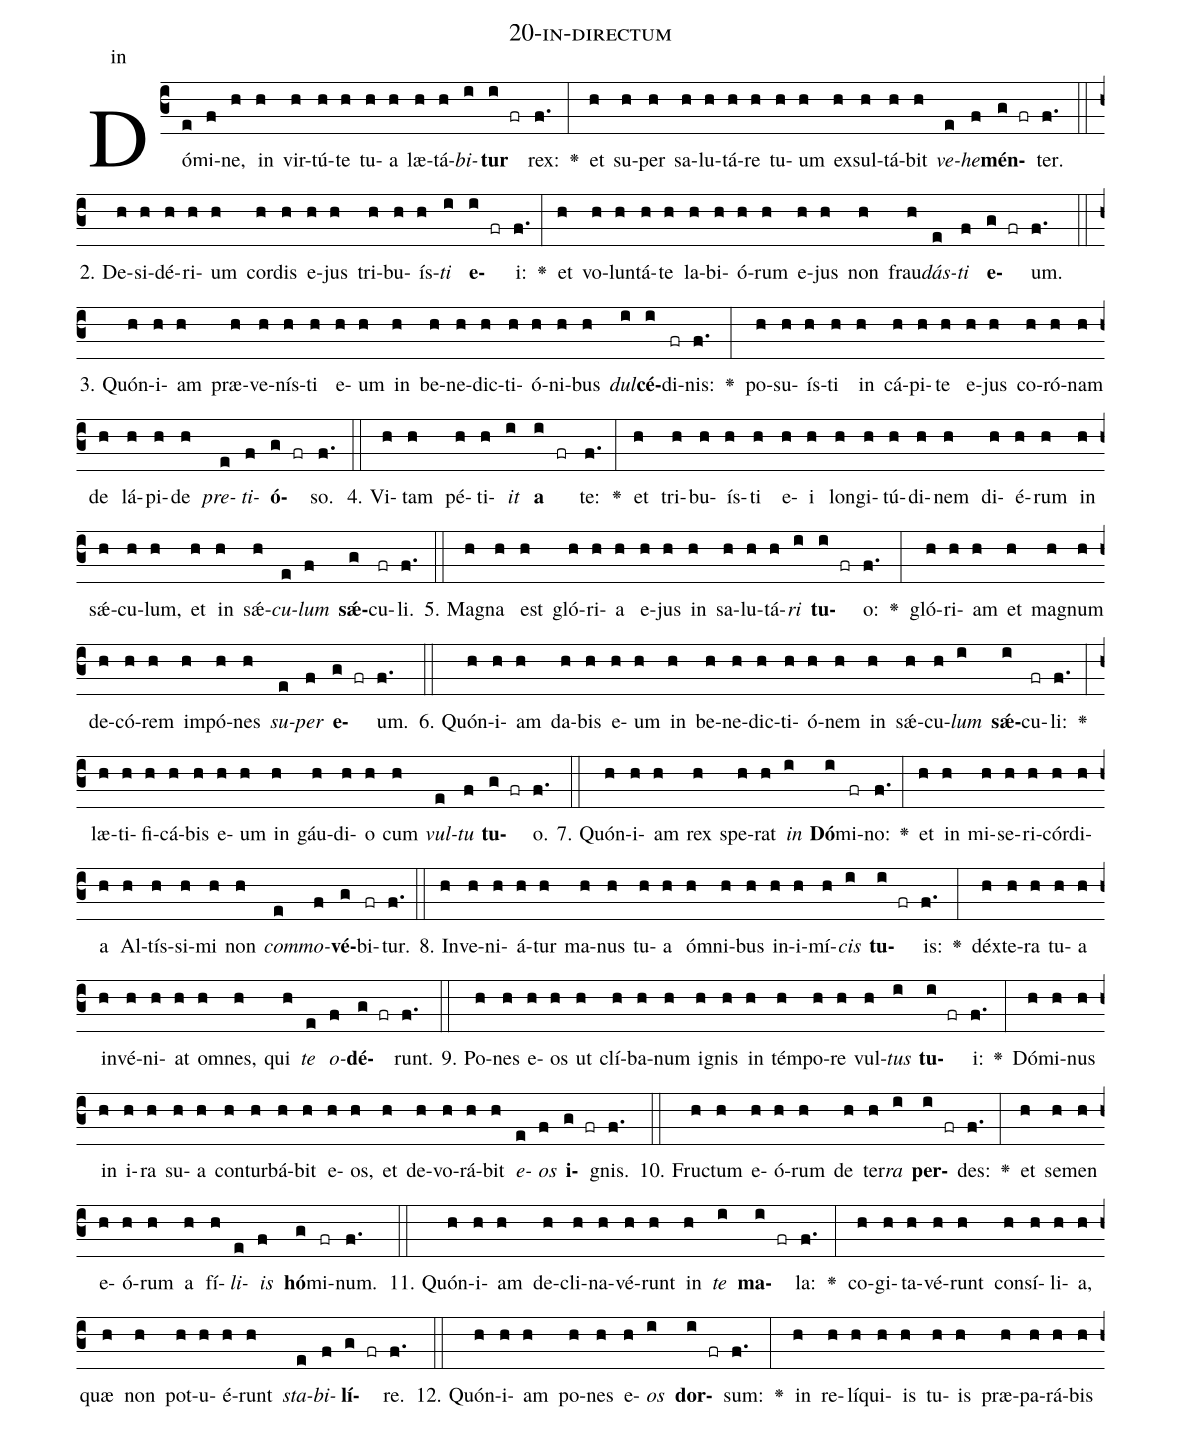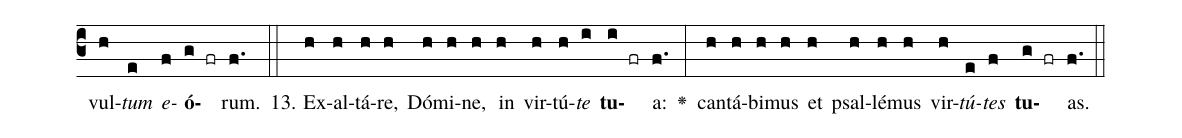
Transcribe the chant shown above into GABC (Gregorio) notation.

name: 20-in-directum;
annotation: in;
%%
(c3)Dó(e)mi(f)ne,(h) in(h) vir(h)tú(h)te(h) tu(h)a(h) læ(h)tá(h)<i>bi</i>(i)<b>tur</b>(i fr) rex:(f.) <v>\greheightstar</v>(:) et(h) su(h)per(h) sa(h)lu(h)tá(h)re(h) tu(h)um(h) ex(h)sul(h)tá(h)bit(h) <i>ve</i>(e)<i>he</i>(f)<b>mén</b>(g fr)ter.(f.) (::)
2. De(h)si(h)dé(h)ri(h)um(h) cor(h)dis(h) e(h)jus(h) tri(h)bu(h)ís(h)<i>ti</i>(i) <b>e</b>(i fr)i:(f.) <v>\greheightstar</v>(:) et(h) vo(h)lun(h)tá(h)te(h) la(h)bi(h)ó(h)rum(h) e(h)jus(h) non(h) frau(h)<i>dás</i>(e)<i>ti</i>(f) <b>e</b>(g fr)um.(f.) (::)
3. Quón(h)i(h)am(h) præ(h)ve(h)nís(h)ti(h) e(h)um(h) in(h) be(h)ne(h)dic(h)ti(h)ó(h)ni(h)bus(h) <i>dul</i>(i)<b>cé</b>(i)di(fr)nis:(f.) <v>\greheightstar</v>(:) po(h)su(h)ís(h)ti(h) in(h) cá(h)pi(h)te(h) e(h)jus(h) co(h)ró(h)nam(h) de(h) lá(h)pi(h)de(h) <i>pre</i>(e)<i>ti</i>(f)<b>ó</b>(g fr)so.(f.) (::)
4. Vi(h)tam(h) pé(h)ti(h)<i>it</i>(i) <b>a</b>(i fr) te:(f.) <v>\greheightstar</v>(:) et(h) tri(h)bu(h)ís(h)ti(h) e(h)i(h) lon(h)gi(h)tú(h)di(h)nem(h) di(h)é(h)rum(h) in(h) sǽ(h)cu(h)lum,(h) et(h) in(h) sǽ(h)<i>cu</i>(e)<i>lum</i>(f) <b>sǽ</b>(g)cu(fr)li.(f.) (::)
5. Ma(h)gna(h) est(h) gló(h)ri(h)a(h) e(h)jus(h) in(h) sa(h)lu(h)tá(h)<i>ri</i>(i) <b>tu</b>(i fr)o:(f.) <v>\greheightstar</v>(:) gló(h)ri(h)am(h) et(h) ma(h)gnum(h) de(h)có(h)rem(h) im(h)pó(h)nes(h) <i>su</i>(e)<i>per</i>(f) <b>e</b>(g fr)um.(f.) (::)
6. Quón(h)i(h)am(h) da(h)bis(h) e(h)um(h) in(h) be(h)ne(h)dic(h)ti(h)ó(h)nem(h) in(h) sǽ(h)cu(h)<i>lum</i>(i) <b>sǽ</b>(i)cu(fr)li:(f.) <v>\greheightstar</v>(:) læ(h)ti(h)fi(h)cá(h)bis(h) e(h)um(h) in(h) gáu(h)di(h)o(h) cum(h) <i>vul</i>(e)<i>tu</i>(f) <b>tu</b>(g fr)o.(f.) (::)
7. Quón(h)i(h)am(h) rex(h) spe(h)rat(h) <i>in</i>(i) <b>Dó</b>(i)mi(fr)no:(f.) <v>\greheightstar</v>(:) et(h) in(h) mi(h)se(h)ri(h)cór(h)di(h)a(h) Al(h)tís(h)si(h)mi(h) non(h) <i>com</i>(e)<i>mo</i>(f)<b>vé</b>(g)bi(fr)tur.(f.) (::)
8. In(h)ve(h)ni(h)á(h)tur(h) ma(h)nus(h) tu(h)a(h) óm(h)ni(h)bus(h) in(h)i(h)mí(h)<i>cis</i>(i) <b>tu</b>(i fr)is:(f.) <v>\greheightstar</v>(:) déx(h)te(h)ra(h) tu(h)a(h) in(h)vé(h)ni(h)at(h) om(h)nes,(h) qui(h) <i>te</i>(e) <i>o</i>(f)<b>dé</b>(g fr)runt.(f.) (::)
9. Po(h)nes(h) e(h)os(h) ut(h) clí(h)ba(h)num(h) i(h)gnis(h) in(h) tém(h)po(h)re(h) vul(h)<i>tus</i>(i) <b>tu</b>(i fr)i:(f.) <v>\greheightstar</v>(:) Dó(h)mi(h)nus(h) in(h) i(h)ra(h) su(h)a(h) con(h)tur(h)bá(h)bit(h) e(h)os,(h) et(h) de(h)vo(h)rá(h)bit(h) <i>e</i>(e)<i>os</i>(f) <b>i</b>(g fr)gnis.(f.) (::)
10. Fruc(h)tum(h) e(h)ó(h)rum(h) de(h) ter(h)<i>ra</i>(i) <b>per</b>(i fr)des:(f.) <v>\greheightstar</v>(:) et(h) se(h)men(h) e(h)ó(h)rum(h) a(h) fí(h)<i>li</i>(e)<i>is</i>(f) <b>hó</b>(g)mi(fr)num.(f.) (::)
11. Quón(h)i(h)am(h) de(h)cli(h)na(h)vé(h)runt(h) in(h) <i>te</i>(i) <b>ma</b>(i fr)la:(f.) <v>\greheightstar</v>(:) co(h)gi(h)ta(h)vé(h)runt(h) con(h)sí(h)li(h)a,(h) quæ(h) non(h) pot(h)u(h)é(h)runt(h) <i>sta</i>(e)<i>bi</i>(f)<b>lí</b>(g fr)re.(f.) (::)
12. Quón(h)i(h)am(h) po(h)nes(h) e(h)<i>os</i>(i) <b>dor</b>(i fr)sum:(f.) <v>\greheightstar</v>(:) in(h) re(h)lí(h)qui(h)is(h) tu(h)is(h) præ(h)pa(h)rá(h)bis(h) vul(h)<i>tum</i>(e) <i>e</i>(f)<b>ó</b>(g fr)rum.(f.) (::)
13. Ex(h)al(h)tá(h)re,(h) Dó(h)mi(h)ne,(h) in(h) vir(h)tú(h)<i>te</i>(i) <b>tu</b>(i fr)a:(f.) <v>\greheightstar</v>(:) can(h)tá(h)bi(h)mus(h) et(h) psal(h)lé(h)mus(h) vir(h)<i>tú</i>(e)<i>tes</i>(f) <b>tu</b>(g fr)as.(f.) (::)
